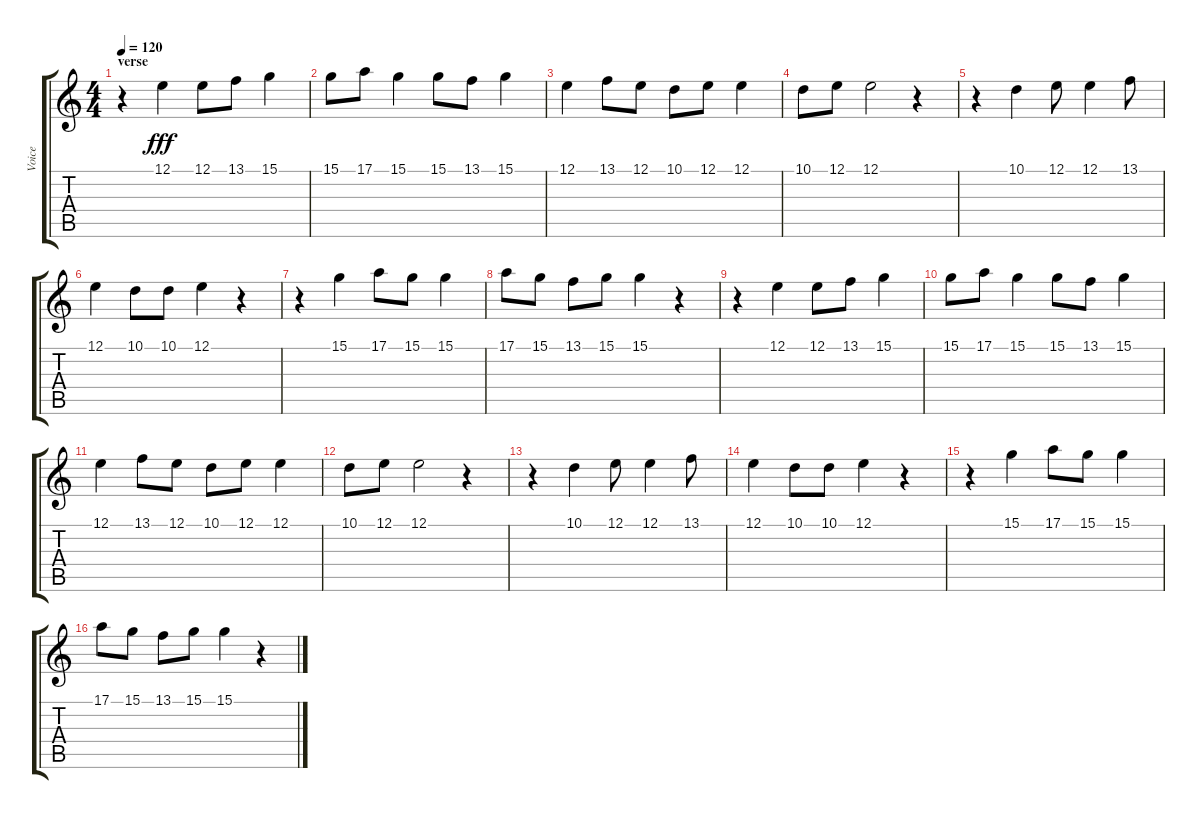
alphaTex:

\track ("Voice" "Voice") {instrument choiraahs}
\staff {score tabs}
\tuning (E4 B3 G3 D3 A2 E2) {hide}
\ts (4 4)
\section ("" "verse")
\tempo 120
\clef g2
\ks c
r.4{dy fff} 12.1.4 12.1.8 13.1.8 15.1.4 |
15.1.8 17.1.8 15.1.4 15.1.8 13.1.8 15.1.4 |
12.1.4 13.1.8 12.1.8 10.1.8 12.1.8 12.1.4 |
10.1.8 12.1.8 12.1.2 r.4 |
r.4 10.1.4 12.1.8 12.1.4 13.1.8 |
12.1.4 10.1.8 10.1.8 12.1.4 r.4 |
r.4 15.1.4 17.1.8 15.1.8 15.1.4 |
17.1.8 15.1.8 13.1.8 15.1.8 15.1.4 r.4 |
r.4 12.1.4 12.1.8 13.1.8 15.1.4 |
15.1.8 17.1.8 15.1.4 15.1.8 13.1.8 15.1.4 |
12.1.4 13.1.8 12.1.8 10.1.8 12.1.8 12.1.4 |
10.1.8 12.1.8 12.1.2 r.4 |
r.4 10.1.4 12.1.8 12.1.4 13.1.8 |
12.1.4 10.1.8 10.1.8 12.1.4 r.4 |
r.4 15.1.4 17.1.8 15.1.8 15.1.4 |
17.1.8 15.1.8 13.1.8 15.1.8 15.1.4 r.4
